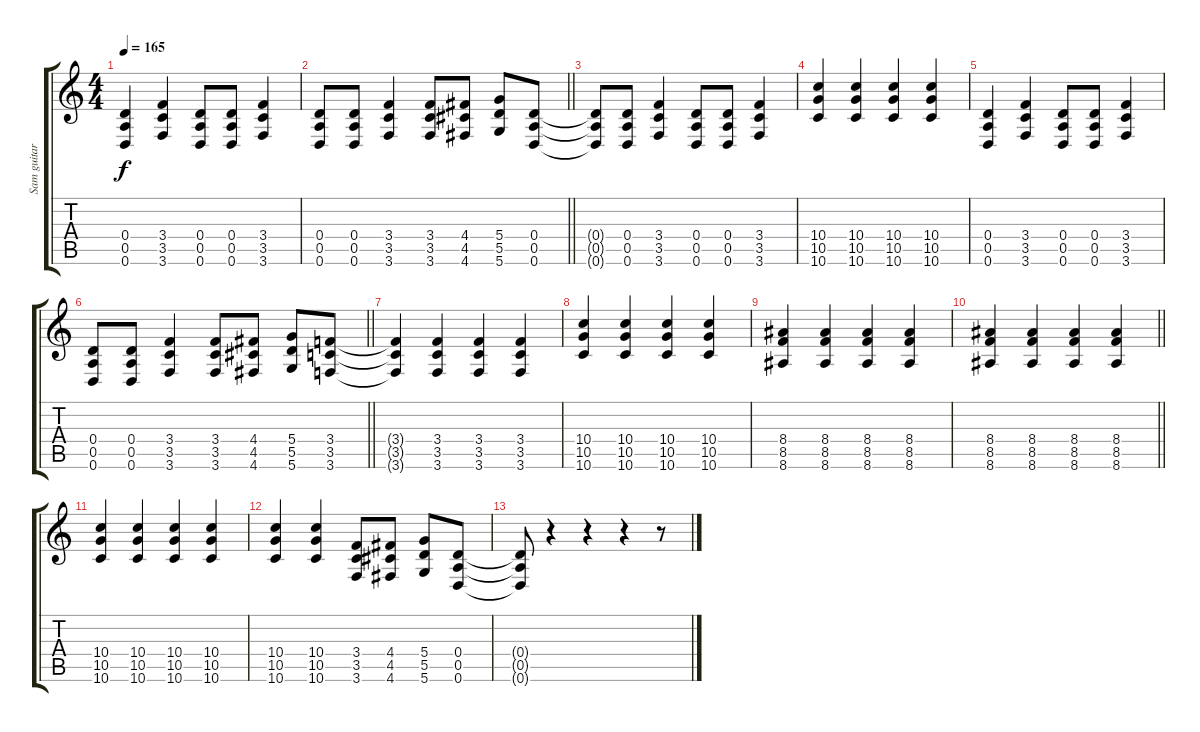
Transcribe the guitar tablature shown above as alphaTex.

\track ("Sam guitar1" "Sam guitar") {instrument overdrivenguitar}
\staff {score tabs}
\tuning (E4 B3 G3 D3 A2 D2) {hide}
\ts (4 4)
\tempo 165
\clef g2
\ks c
(0.4 0.5 0.6).4{dy f} (3.4 3.5 3.6).4 (0.4 0.5 0.6).8 (0.4 0.5 0.6).8 (3.4 3.5 3.6).4 |
\barLineRight lightlight
(0.4 0.5 0.6).8 (0.4 0.5 0.6).8 (3.4 3.5 3.6).4 (3.4 3.5 3.6).8 (4.4 4.5 4.6).8 (5.4 5.5 5.6).8 (0.4 0.5 0.6).8 |
(0.4{t} 0.5{t} 0.6{t}).8 (0.4 0.5 0.6).8 (3.4 3.5 3.6).4 (0.4 0.5 0.6).8 (0.4 0.5 0.6).8 (3.4 3.5 3.6).4 |
(10.4 10.5 10.6).4 (10.4 10.5 10.6).4 (10.4 10.5 10.6).4 (10.4 10.5 10.6).4 |
(0.4 0.5 0.6).4 (3.4 3.5 3.6).4 (0.4 0.5 0.6).8 (0.4 0.5 0.6).8 (3.4 3.5 3.6).4 |
\barLineRight lightlight
(0.4 0.5 0.6).8 (0.4 0.5 0.6).8 (3.4 3.5 3.6).4 (3.4 3.5 3.6).8 (4.4 4.5 4.6).8 (5.4 5.5 5.6).8 (3.4 3.5 3.6).8 |
(3.4{t} 3.5{t} 3.6{t}).4 (3.4 3.5 3.6).4 (3.4 3.5 3.6).4 (3.4 3.5 3.6).4 |
(10.4 10.5 10.6).4 (10.4 10.5 10.6).4 (10.4 10.5 10.6).4 (10.4 10.5 10.6).4 |
(8.4 8.5 8.6).4 (8.4 8.5 8.6).4 (8.4 8.5 8.6).4 (8.4 8.5 8.6).4 |
\barLineRight lightlight
(8.4 8.5 8.6).4 (8.4 8.5 8.6).4 (8.4 8.5 8.6).4 (8.4 8.5 8.6).4 |
(10.4 10.5 10.6).4 (10.4 10.5 10.6).4 (10.4 10.5 10.6).4 (10.4 10.5 10.6).4 |
(10.4 10.5 10.6).4 (10.4 10.5 10.6).4 (3.4 3.5 3.6).8 (4.4 4.5 4.6).8 (5.4 5.5 5.6).8 (0.4 0.5 0.6).8 |
(0.4{t} 0.5{t} 0.6{t}).8 r.4 r.4 r.4 r.8
